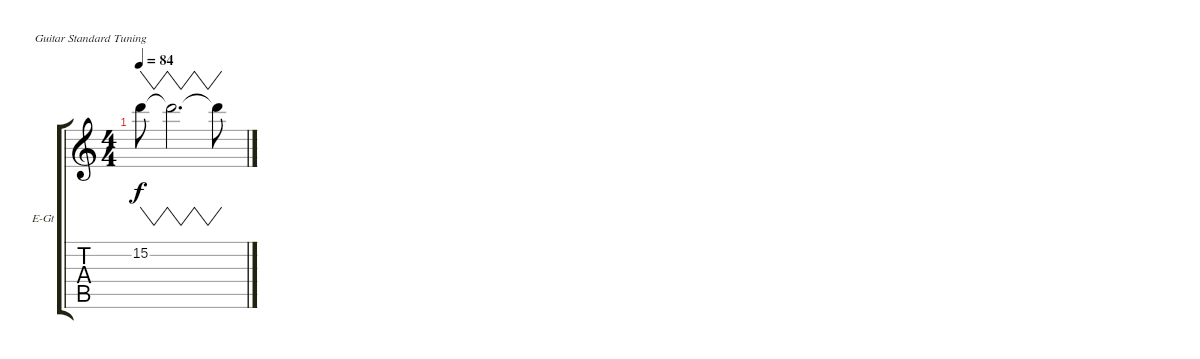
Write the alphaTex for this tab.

\bracketExtendMode groupsimilarinstruments
\firstSystemTrackNameOrientation horizontal
\otherSystemsTrackNameOrientation horizontal
\track ("Guitar 2" "E-Gt") {instrument distortionguitar}
\staff {score tabs}
\tuning (E4 B3 G3 D3 A2 E2)
\ts (4 4)
\tempo 84
\clef g2
\ks c
15.2{t}.8{vw dy f} 15.2{t}.2{vw d} 15.2{t}.8{vw}
